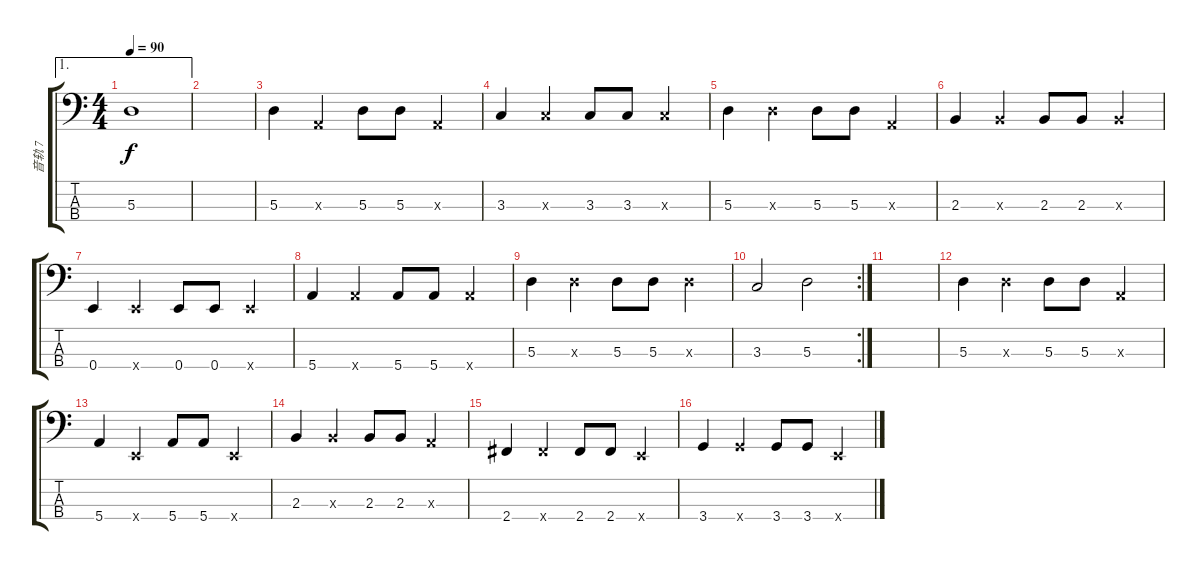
\track ("音轨 7" "音轨 7") {instrument electricbasspick}
\staff {score tabs}
\tuning (G2 D2 A1 E1) {hide}
\ae 1
\ts (4 4)
\tempo 90
\clef f4
\ks c
5.3.1{dy f} |
|
5.3.4 0.3{x}.4 5.3.8 5.3.8 0.3{x}.4 |
3.3.4 3.3{x}.4 3.3.8 3.3.8 3.3{x}.4 |
5.3.4 5.3{x}.4 5.3.8 5.3.8 0.3{x}.4 |
2.3.4 2.3{x}.4 2.3.8 2.3.8 2.3{x}.4 |
0.4.4 0.4{x}.4 0.4.8 0.4.8 0.4{x}.4 |
5.4.4 5.4{x}.4 5.4.8 5.4.8 5.4{x}.4 |
5.3.4 5.3{x}.4 5.3.8 5.3.8 5.3{x}.4 |
\rc 2
3.3.2 5.3.2 |
|
5.3.4 5.3{x}.4 5.3.8 5.3.8 0.3{x}.4 |
5.4.4 0.4{x}.4 5.4.8 5.4.8 0.4{x}.4 |
2.3.4 2.3{x}.4 2.3.8 2.3.8 0.3{x}.4 |
2.4.4 2.4{x}.4 2.4.8 2.4.8 0.4{x}.4 |
3.4.4 3.4{x}.4 3.4.8 3.4.8 0.4{x}.4
